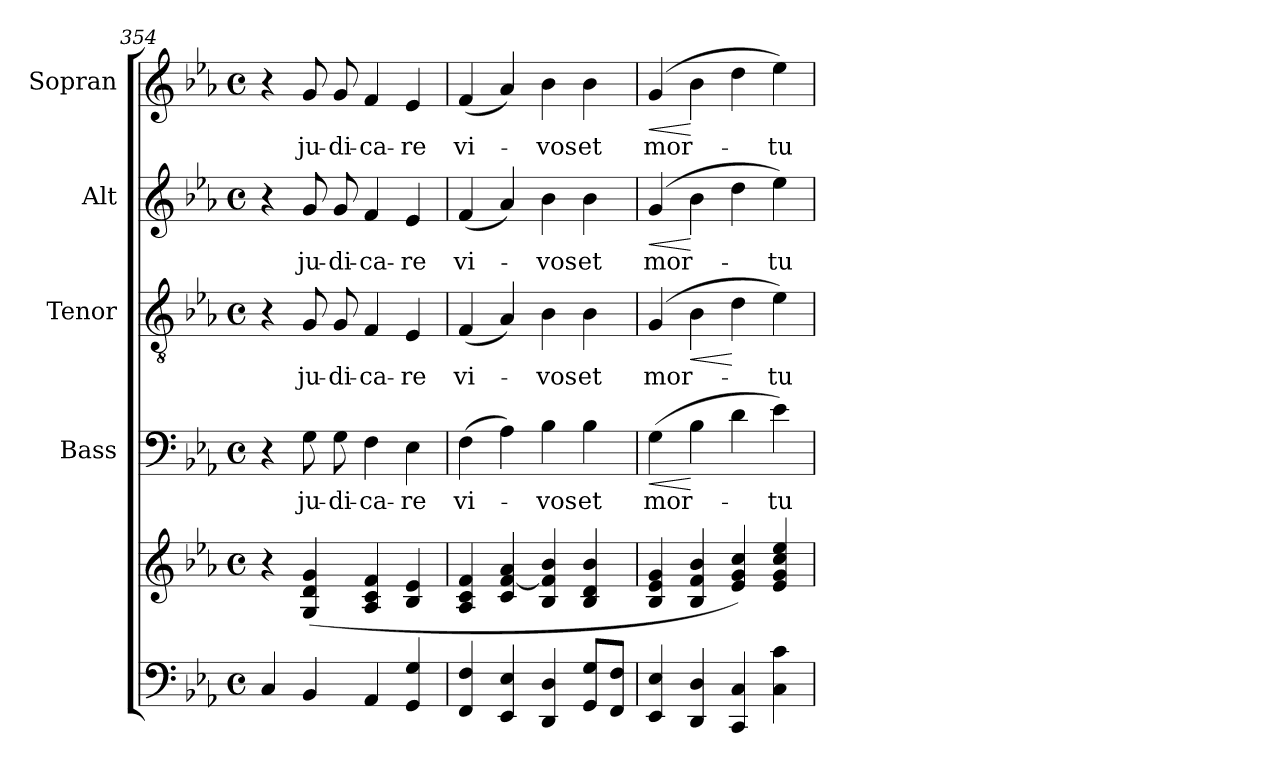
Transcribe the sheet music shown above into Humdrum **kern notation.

**kern	**kern	**kern	**text	**dynam	**kern	**text	**dynam	**kern	**text	**dynam	**kern	**text	**dynam
*part5	*part5	*part4	*part4	*part4	*part3	*part3	*part3	*part2	*part2	*part2	*part1	*part1	*part1
*staff6	*staff5	*staff4	*staff4	*staff4	*staff3	*staff3	*staff3	*staff2	*staff2	*staff2	*staff1	*staff1	*staff1
*	*	*I"Bass	*	*	*I"Tenor	*	*	*I"Alt	*	*	*I"Sopran	*	*
*	*	*I'B.	*	*	*I'T.	*	*	*I'A.	*	*	*I'S.	*	*
!!LO:PB:g=z
*clefF4	*clefG2	*clefF4	*	*	*clefGv2	*	*	*clefG2	*	*	*clefG2	*	*
*k[b-e-a-]	*k[b-e-a-]	*k[b-e-a-]	*	*	*k[b-e-a-]	*	*	*k[b-e-a-]	*	*	*k[b-e-a-]	*	*
*E-:	*E-:	*E-:	*	*	*E-:	*	*	*E-:	*	*	*E-:	*	*
*M4/4	*M4/4	*M4/4	*	*	*M4/4	*	*	*M4/4	*	*	*M4/4	*	*
*met(c)	*met(c)	*met(c)	*	*	*met(c)	*	*	*met(c)	*	*	*met(c)	*	*
=354	=354	=354	=354	=354	=354	=354	=354	=354	=354	=354	=354	=354	=354
4C/	4r	4r	.	.	4r	.	.	4r	.	.	4r	.	.
!	!	!	!LO:LY:b	!	!	!LO:LY:b	!	!	!LO:LY:b	!	!	!LO:LY:b	!
4BB-/	(4G/ 4d/ 4g/	8G\	ju-	.	8G/	ju-	.	8g/	ju-	.	8g/	ju-	.
!	!	!	!LO:LY:b	!	!	!LO:LY:b	!	!	!LO:LY:b	!	!	!LO:LY:b	!
.	.	8G\	-di-	.	8G/	-di-	.	8g/	-di-	.	8g/	-di-	.
!	!	!	!LO:LY:b	!	!	!LO:LY:b	!	!	!LO:LY:b	!	!	!LO:LY:b	!
4AA-/	4A-/ 4c/ 4f/	4F\	-ca-	.	4F/	-ca-	.	4f/	-ca-	.	4f/	-ca-	.
!	!	!	!LO:LY:b	!	!	!LO:LY:b	!	!	!LO:LY:b	!	!	!LO:LY:b	!
4GG/ 4G/	4B-/ 4e-/	4E-\	-re	.	4E-/	-re	.	4e-/	-re	.	4e-/	-re	.
=355	=355	=355	=355	=355	=355	=355	=355	=355	=355	=355	=355	=355	=355
!	!	!	!LO:LY:b	!	!	!LO:LY:b	!	!	!LO:LY:b	!	!	!LO:LY:b	!
4FF/ 4F/	4A-/ 4c/ 4f/	(>4F\	vi-	.	(<4F/	vi-	.	(<4f/	vi-	.	(<4f/	vi-	.
4EE-/ 4E-/	4c/ [4f/ 4a-/	4A-\)	.	.	4A-/)	.	.	4a-/)	.	.	4a-/)	.	.
!	!	!	!LO:LY:b	!	!	!LO:LY:b	!	!	!LO:LY:b	!	!	!LO:LY:b	!
4DD/ 4D/	4B-/ 4f/] 4b-/	4B-\	-vos	.	4B-\	-vos	.	4b-\	-vos	.	4b-\	-vos	.
!	!	!	!LO:LY:b	!	!	!LO:LY:b	!	!	!LO:LY:b	!	!	!LO:LY:b	!
8GG/ 8G/L	4B-/ 4d/ 4b-/	4B-\	et	.	4B-\	et	.	4b-\	et	.	4b-\	et	.
8FF/ 8F/J	.	.	.	.	.	.	.	.	.	.	.	.	.
=356	=356	=356	=356	=356	=356	=356	=356	=356	=356	=356	=356	=356	=356
!	!	!	!LO:LY:b	!LO:HP:b	!	!LO:LY:b	!	!	!LO:LY:b	!LO:HP:b	!	!LO:LY:b	!LO:HP:b
4EE-/ 4E-/	4B-/ 4e-/ 4g/	(>4G\	mor-	<	(4G/	mor-	.	(4g/	mor-	<	(4g/	mor-	<
!	!	!	!	!	!	!	!LO:HP:b	!	!	!	!	!	!
4DD/ 4D/	4B-/ 4f/ 4b-/	4B-\	.	[	4B-\	.	<	4b-\	.	[	4b-\	.	[
4CC/ 4C/	4e-/ 4g/ 4cc/)	4d\	.	.	4d\	.	[	4dd\	.	.	4dd\	.	.
!	!	!	!LO:LY:b	!	!	!LO:LY:b	!	!	!LO:LY:b	!	!	!LO:LY:b	!
4C\ 4c\	4e-/ 4g/ 4cc/ 4ee-/	4e-\)	-tu-	.	4e-\)	-tu-	.	4ee-\)	-tu-	.	4ee-\)	-tu-	.
=	=	=	=	=	=	=	=	=	=	=	=	=	=
*-	*-	*-	*-	*-	*-	*-	*-	*-	*-	*-	*-	*-	*-
